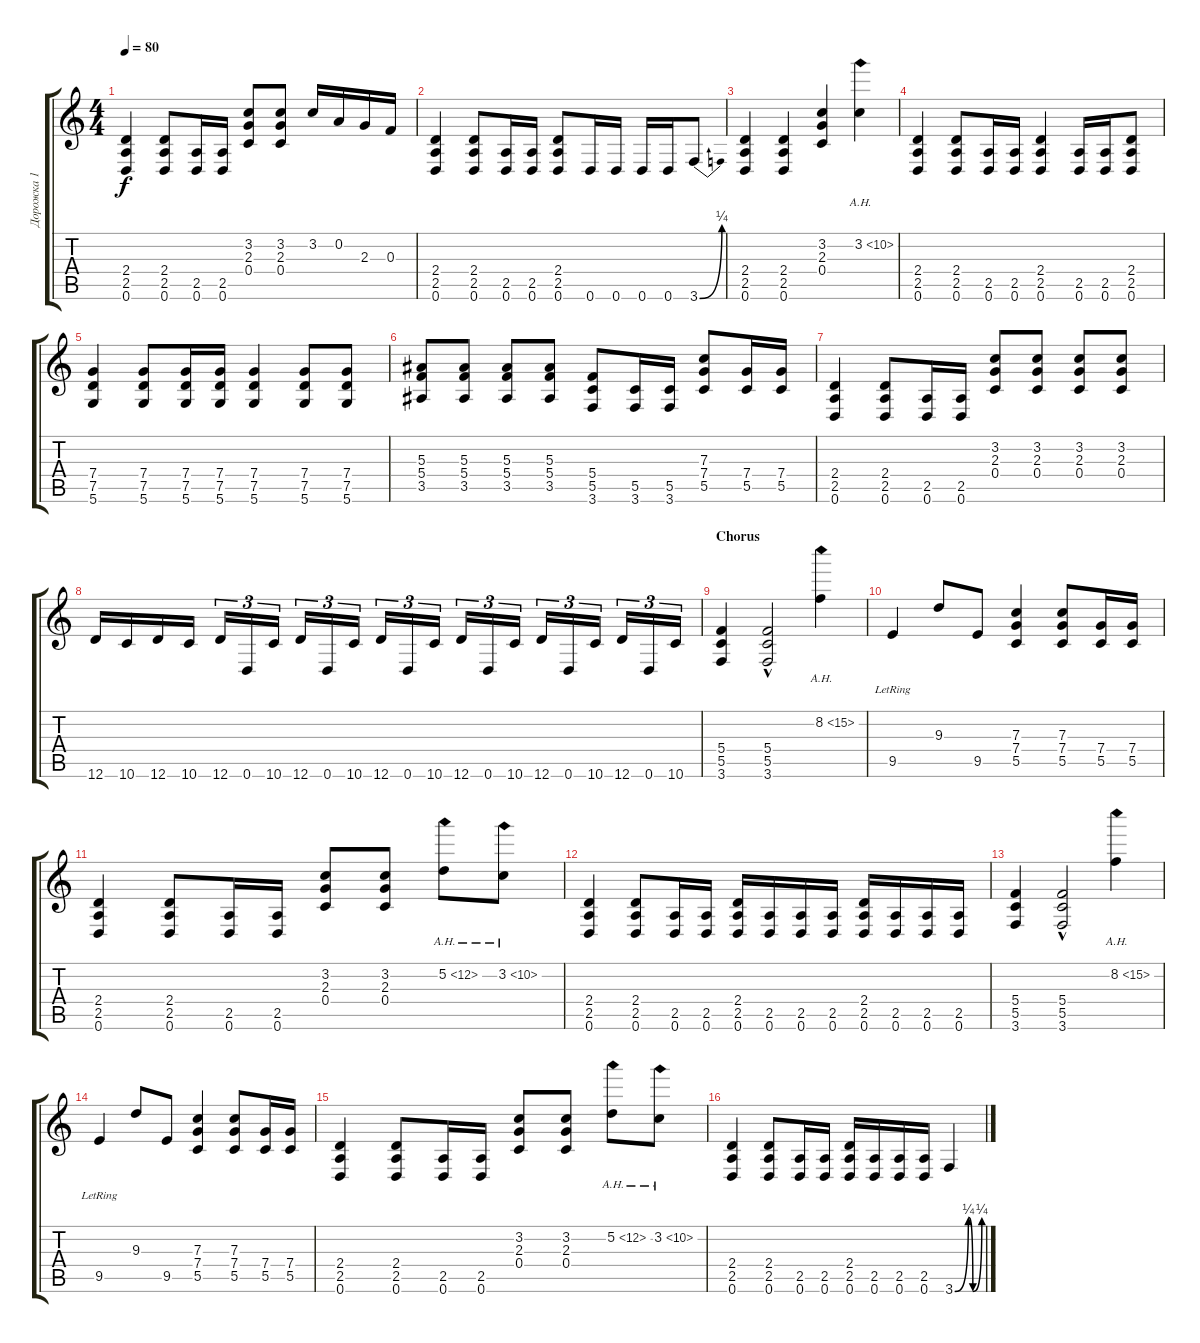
\track ("Дорожка 1" "Дорожка 1") {instrument overdrivenguitar}
\staff {score tabs}
\tuning (D4 A3 F3 C3 G2 D2) {hide}
\ts (4 4)
\tempo 80
\clef g2
\ks c
(2.4 2.5 0.6).4{dy f} (2.4 2.5 0.6).8 (2.5 0.6).16 (2.5 0.6).16 (3.2 2.3 0.4).8 (3.2 2.3 0.4).8 3.2.16 0.2.16 2.3.16 0.3.16 |
(2.4 2.5 0.6).4 (2.4 2.5 0.6).8 (2.5 0.6).16 (2.5 0.6).16 (2.4 2.5 0.6).8 0.6.16 0.6.16 0.6.16 0.6.16 3.6{be (bend 0 0 60 1)}.8 |
(2.4 2.5 0.6).4 (2.4 2.5 0.6).4 (3.2 2.3 0.4).4 3.2{ah 7}.4 |
(2.4 2.5 0.6).4 (2.4 2.5 0.6).8 (2.5 0.6).16 (2.5 0.6).16 (2.4 2.5 0.6).4 (2.5 0.6).16 (2.5 0.6).16 (2.4 2.5 0.6).8 |
(7.4 7.5 5.6).4 (7.4 7.5 5.6).8 (7.4 7.5 5.6).16 (7.4 7.5 5.6).16 (7.4 7.5 5.6).4 (7.4 7.5 5.6).8 (7.4 7.5 5.6).8 |
(5.3 5.4 3.5).8 (5.3 5.4 3.5).8 (5.3 5.4 3.5).8 (5.3 5.4 3.5).8 (5.4 5.5 3.6).8 (5.5 3.6).16 (5.5 3.6).16 (7.3 7.4 5.5).8 (7.4 5.5).16 (7.4 5.5).16 |
(2.4 2.5 0.6).4 (2.4 2.5 0.6).8 (2.5 0.6).16 (2.5 0.6).16 (3.2 2.3 0.4).8 (3.2 2.3 0.4).8 (3.2 2.3 0.4).8 (3.2 2.3 0.4).8 |
12.6.16 10.6.16 12.6.16 10.6.16 12.6.16{tu (3 2)} 0.6.16{tu (3 2)} 10.6.16{tu (3 2)} 12.6.16{tu (3 2)} 0.6.16{tu (3 2)} 10.6.16{tu (3 2)} 12.6.16{tu (3 2)} 0.6.16{tu (3 2)} 10.6.16{tu (3 2)} 12.6.16{tu (3 2)} 0.6.16{tu (3 2)} 10.6.16{tu (3 2)} 12.6.16{tu (3 2)} 0.6.16{tu (3 2)} 10.6.16{tu (3 2)} 12.6.16{tu (3 2)} 0.6.16{tu (3 2)} 10.6.16{tu (3 2)} |
\section ("" "Chorus")
(5.4 5.5 3.6).4 (5.4{hac} 5.5{hac} 3.6{hac}).2 8.2{ah 7}.4 |
9.5{lr}.4 9.3.8 9.5.8 (7.3 7.4 5.5).4 (7.3 7.4 5.5).8 (7.4 5.5).16 (7.4 5.5).16 |
(2.4 2.5 0.6).4 (2.4 2.5 0.6).8 (2.5 0.6).16 (2.5 0.6).16 (3.2 2.3 0.4).8 (3.2 2.3 0.4).8 5.2{ah 7}.8 3.2{ah 7}.8 |
(2.4 2.5 0.6).4 (2.4 2.5 0.6).8 (2.5 0.6).16 (2.5 0.6).16 (2.4 2.5 0.6).16 (2.5 0.6).16 (2.5 0.6).16 (2.5 0.6).16 (2.4 2.5 0.6).16 (2.5 0.6).16 (2.5 0.6).16 (2.5 0.6).16 |
(5.4 5.5 3.6).4 (5.4{hac} 5.5{hac} 3.6{hac}).2 8.2{ah 7}.4 |
9.5{lr}.4 9.3.8 9.5.8 (7.3 7.4 5.5).4 (7.3 7.4 5.5).8 (7.4 5.5).16 (7.4 5.5).16 |
(2.4 2.5 0.6).4 (2.4 2.5 0.6).8 (2.5 0.6).16 (2.5 0.6).16 (3.2 2.3 0.4).8 (3.2 2.3 0.4).8 5.2{ah 7}.8 3.2{ah 7}.8 |
(2.4 2.5 0.6).4 (2.4 2.5 0.6).8 (2.5 0.6).16 (2.5 0.6).16 (2.4 2.5 0.6).16 (2.5 0.6).16 (2.5 0.6).16 (2.5 0.6).16 3.6{be (custom 0 0 30 1 40 0 60 1)}.4
